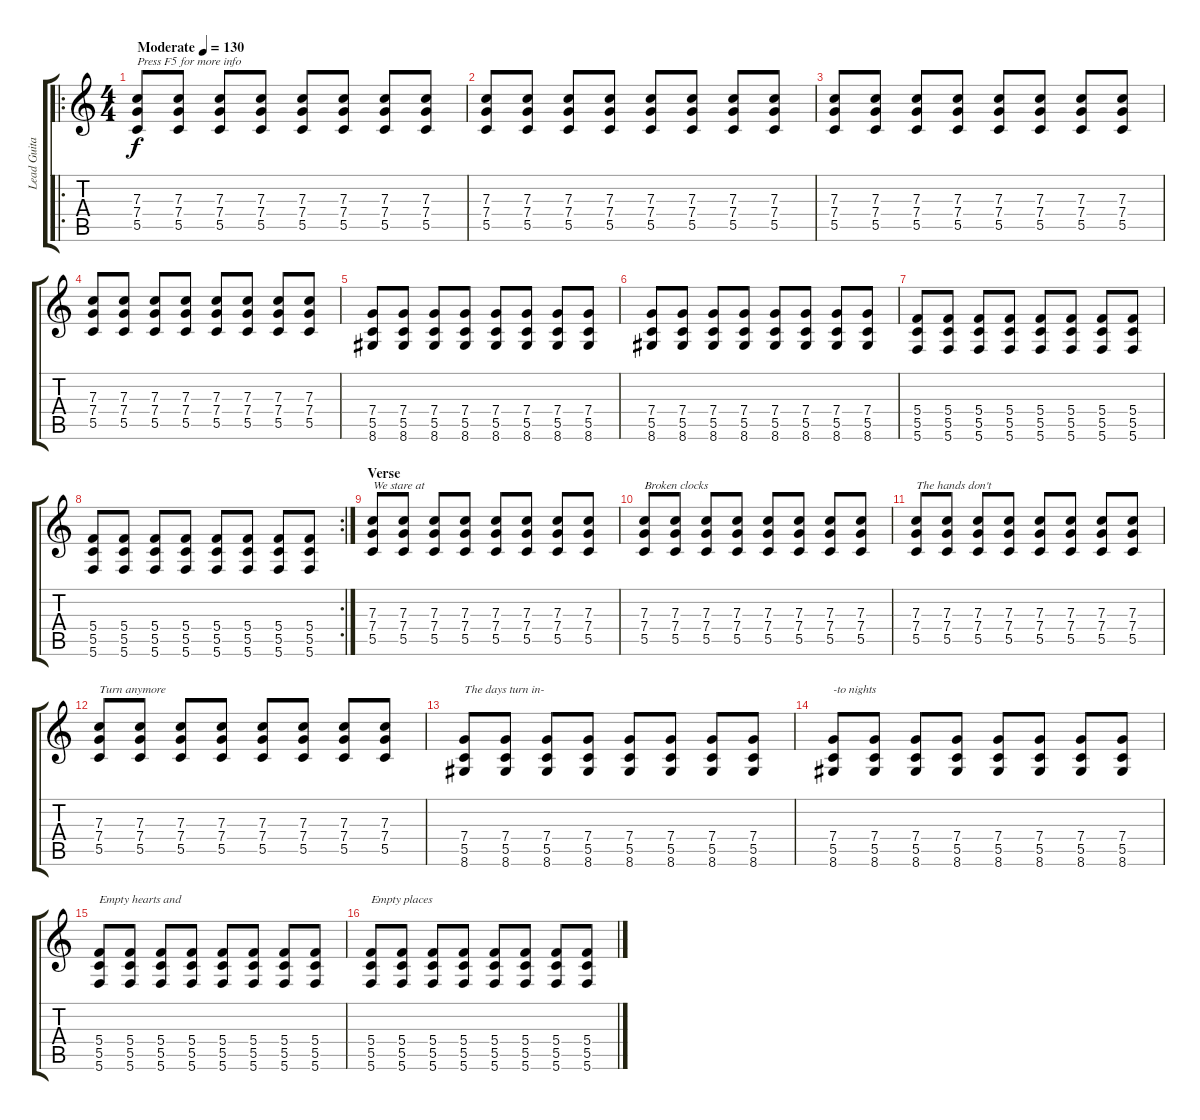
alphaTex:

\track ("Lead Guitar (Left)" "Lead Guita") {instrument distortionguitar}
\staff {score tabs}
\tuning (D4 A3 F3 C3 G2 C2) {hide}
\ro
\ts (4 4)
\tempo (130 "Moderate")
\clef g2
\ks c
(7.3 7.4 5.5).8{txt "Press F5 for more info" dy f instrument distortionguitar} (7.3 7.4 5.5).8 (7.3 7.4 5.5).8 (7.3 7.4 5.5).8 (7.3 7.4 5.5).8 (7.3 7.4 5.5).8 (7.3 7.4 5.5).8 (7.3 7.4 5.5).8 |
(7.3 7.4 5.5).8 (7.3 7.4 5.5).8 (7.3 7.4 5.5).8 (7.3 7.4 5.5).8 (7.3 7.4 5.5).8 (7.3 7.4 5.5).8 (7.3 7.4 5.5).8 (7.3 7.4 5.5).8 |
(7.3 7.4 5.5).8 (7.3 7.4 5.5).8 (7.3 7.4 5.5).8 (7.3 7.4 5.5).8 (7.3 7.4 5.5).8 (7.3 7.4 5.5).8 (7.3 7.4 5.5).8 (7.3 7.4 5.5).8 |
(7.3 7.4 5.5).8 (7.3 7.4 5.5).8 (7.3 7.4 5.5).8 (7.3 7.4 5.5).8 (7.3 7.4 5.5).8 (7.3 7.4 5.5).8 (7.3 7.4 5.5).8 (7.3 7.4 5.5).8 |
(7.4 5.5 8.6).8 (7.4 5.5 8.6).8 (7.4 5.5 8.6).8 (7.4 5.5 8.6).8 (7.4 5.5 8.6).8 (7.4 5.5 8.6).8 (7.4 5.5 8.6).8 (7.4 5.5 8.6).8 |
(7.4 5.5 8.6).8 (7.4 5.5 8.6).8 (7.4 5.5 8.6).8 (7.4 5.5 8.6).8 (7.4 5.5 8.6).8 (7.4 5.5 8.6).8 (7.4 5.5 8.6).8 (7.4 5.5 8.6).8 |
(5.4 5.5 5.6).8 (5.4 5.5 5.6).8 (5.4 5.5 5.6).8 (5.4 5.5 5.6).8 (5.4 5.5 5.6).8 (5.4 5.5 5.6).8 (5.4 5.5 5.6).8 (5.4 5.5 5.6).8 |
\rc 2
(5.4 5.5 5.6).8 (5.4 5.5 5.6).8 (5.4 5.5 5.6).8 (5.4 5.5 5.6).8 (5.4 5.5 5.6).8 (5.4 5.5 5.6).8 (5.4 5.5 5.6).8 (5.4 5.5 5.6).8 |
\section ("" "Verse")
(7.3 7.4 5.5).8{txt "We stare at"} (7.3 7.4 5.5).8 (7.3 7.4 5.5).8 (7.3 7.4 5.5).8 (7.3 7.4 5.5).8 (7.3 7.4 5.5).8 (7.3 7.4 5.5).8 (7.3 7.4 5.5).8 |
(7.3 7.4 5.5).8{txt "Broken clocks"} (7.3 7.4 5.5).8 (7.3 7.4 5.5).8 (7.3 7.4 5.5).8 (7.3 7.4 5.5).8 (7.3 7.4 5.5).8 (7.3 7.4 5.5).8 (7.3 7.4 5.5).8 |
(7.3 7.4 5.5).8{txt "The hands don't"} (7.3 7.4 5.5).8 (7.3 7.4 5.5).8 (7.3 7.4 5.5).8 (7.3 7.4 5.5).8 (7.3 7.4 5.5).8 (7.3 7.4 5.5).8 (7.3 7.4 5.5).8 |
(7.3 7.4 5.5).8{txt "Turn anymore"} (7.3 7.4 5.5).8 (7.3 7.4 5.5).8 (7.3 7.4 5.5).8 (7.3 7.4 5.5).8 (7.3 7.4 5.5).8 (7.3 7.4 5.5).8 (7.3 7.4 5.5).8 |
(7.4 5.5 8.6).8{txt "The days turn in-"} (7.4 5.5 8.6).8 (7.4 5.5 8.6).8 (7.4 5.5 8.6).8 (7.4 5.5 8.6).8 (7.4 5.5 8.6).8 (7.4 5.5 8.6).8 (7.4 5.5 8.6).8 |
(7.4 5.5 8.6).8{txt "-to nights"} (7.4 5.5 8.6).8 (7.4 5.5 8.6).8 (7.4 5.5 8.6).8 (7.4 5.5 8.6).8 (7.4 5.5 8.6).8 (7.4 5.5 8.6).8 (7.4 5.5 8.6).8 |
(5.4 5.5 5.6).8{txt "Empty hearts and"} (5.4 5.5 5.6).8 (5.4 5.5 5.6).8 (5.4 5.5 5.6).8 (5.4 5.5 5.6).8 (5.4 5.5 5.6).8 (5.4 5.5 5.6).8 (5.4 5.5 5.6).8 |
(5.4 5.5 5.6).8{txt "Empty places"} (5.4 5.5 5.6).8 (5.4 5.5 5.6).8 (5.4 5.5 5.6).8 (5.4 5.5 5.6).8 (5.4 5.5 5.6).8 (5.4 5.5 5.6).8 (5.4 5.5 5.6).8
